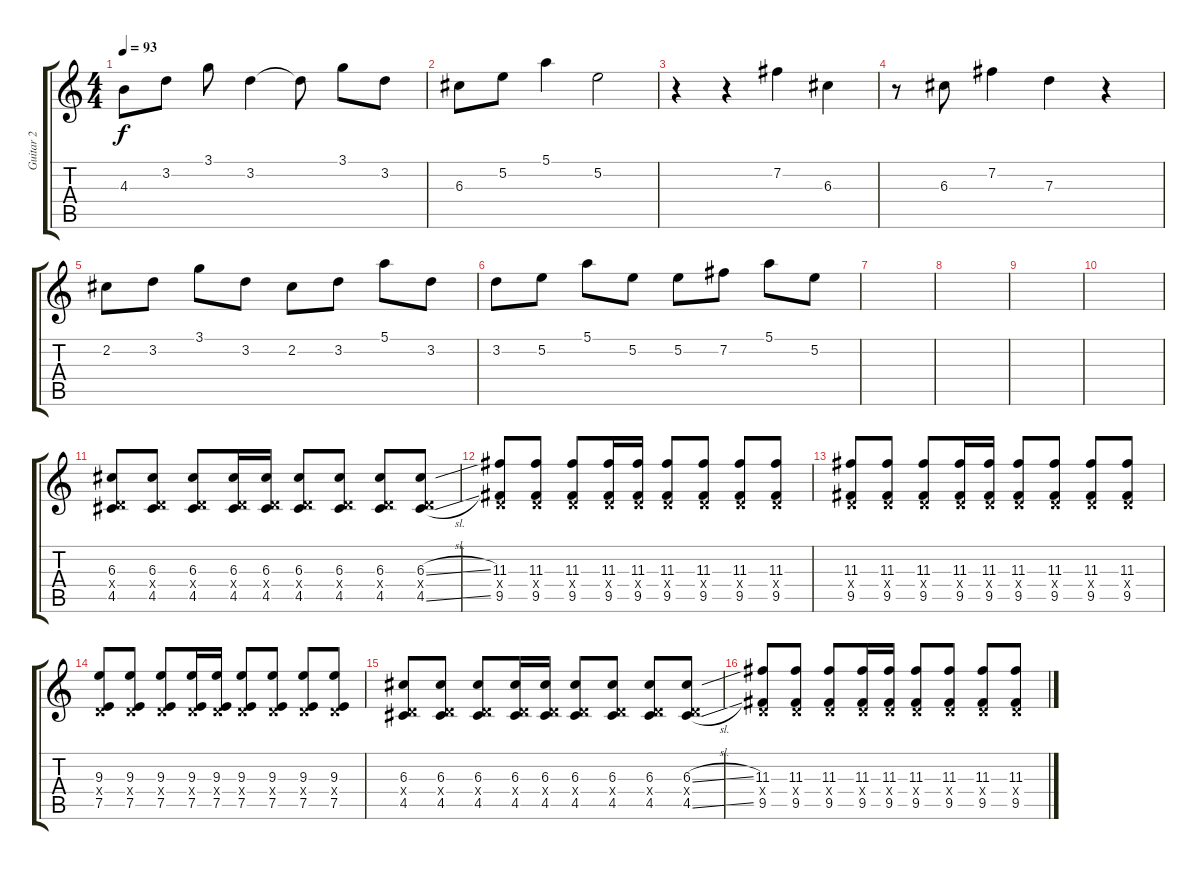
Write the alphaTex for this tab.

\track ("Guitar 2" "Guitar 2") {instrument electricguitarjazz}
\staff {score tabs}
\tuning (E4 B3 G3 D3 A2 E2) {hide}
\ts (4 4)
\tempo 93
\clef g2
\ks c
4.3.8{dy f} 3.2.8 3.1.8 3.2.4 3.2{t}.8 3.1.8 3.2.8 |
6.3.8 5.2.8 5.1.4 5.2.2 |
r.4 r.4 7.2.4 6.3.4 |
r.8 6.3.8 7.2.4 7.3.4 r.4 |
2.2.8 3.2.8 3.1.8 3.2.8 2.2.8 3.2.8 5.1.8 3.2.8 |
3.2.8 5.2.8 5.1.8 5.2.8 5.2.8 7.2.8 5.1.8 5.2.8 |
|
|
|
|
(6.3 0.4{x} 4.5).8{volume 7 instrument overdrivenguitar} (6.3 0.4{x} 4.5).8 (6.3 0.4{x} 4.5).8 (6.3 0.4{x} 4.5).16 (6.3 0.4{x} 4.5).16 (6.3 0.4{x} 4.5).8 (6.3 0.4{x} 4.5).8 (6.3 0.4{x} 4.5).8 (6.3{sl} 0.4{x} 4.5{sl}).8 |
(11.3 0.4{x} 9.5).8 (11.3 0.4{x} 9.5).8 (11.3 0.4{x} 9.5).8 (11.3 0.4{x} 9.5).16 (11.3 0.4{x} 9.5).16 (11.3 0.4{x} 9.5).8 (11.3 0.4{x} 9.5).8 (11.3 0.4{x} 9.5).8 (11.3 0.4{x} 9.5).8 |
(11.3 0.4{x} 9.5).8 (11.3 0.4{x} 9.5).8 (11.3 0.4{x} 9.5).8 (11.3 0.4{x} 9.5).16 (11.3 0.4{x} 9.5).16 (11.3 0.4{x} 9.5).8 (11.3 0.4{x} 9.5).8 (11.3 0.4{x} 9.5).8 (11.3 0.4{x} 9.5).8 |
(9.3 0.4{x} 7.5).8 (9.3 0.4{x} 7.5).8 (9.3 0.4{x} 7.5).8 (9.3 0.4{x} 7.5).16 (9.3 0.4{x} 7.5).16 (9.3 0.4{x} 7.5).8 (9.3 0.4{x} 7.5).8 (9.3 0.4{x} 7.5).8 (9.3 0.4{x} 7.5).8 |
(6.3 0.4{x} 4.5).8{volume 7 instrument overdrivenguitar} (6.3 0.4{x} 4.5).8 (6.3 0.4{x} 4.5).8 (6.3 0.4{x} 4.5).16 (6.3 0.4{x} 4.5).16 (6.3 0.4{x} 4.5).8 (6.3 0.4{x} 4.5).8 (6.3 0.4{x} 4.5).8 (6.3{sl} 0.4{x} 4.5{sl}).8 |
(11.3 0.4{x} 9.5).8 (11.3 0.4{x} 9.5).8 (11.3 0.4{x} 9.5).8 (11.3 0.4{x} 9.5).16 (11.3 0.4{x} 9.5).16 (11.3 0.4{x} 9.5).8 (11.3 0.4{x} 9.5).8 (11.3 0.4{x} 9.5).8 (11.3 0.4{x} 9.5).8
